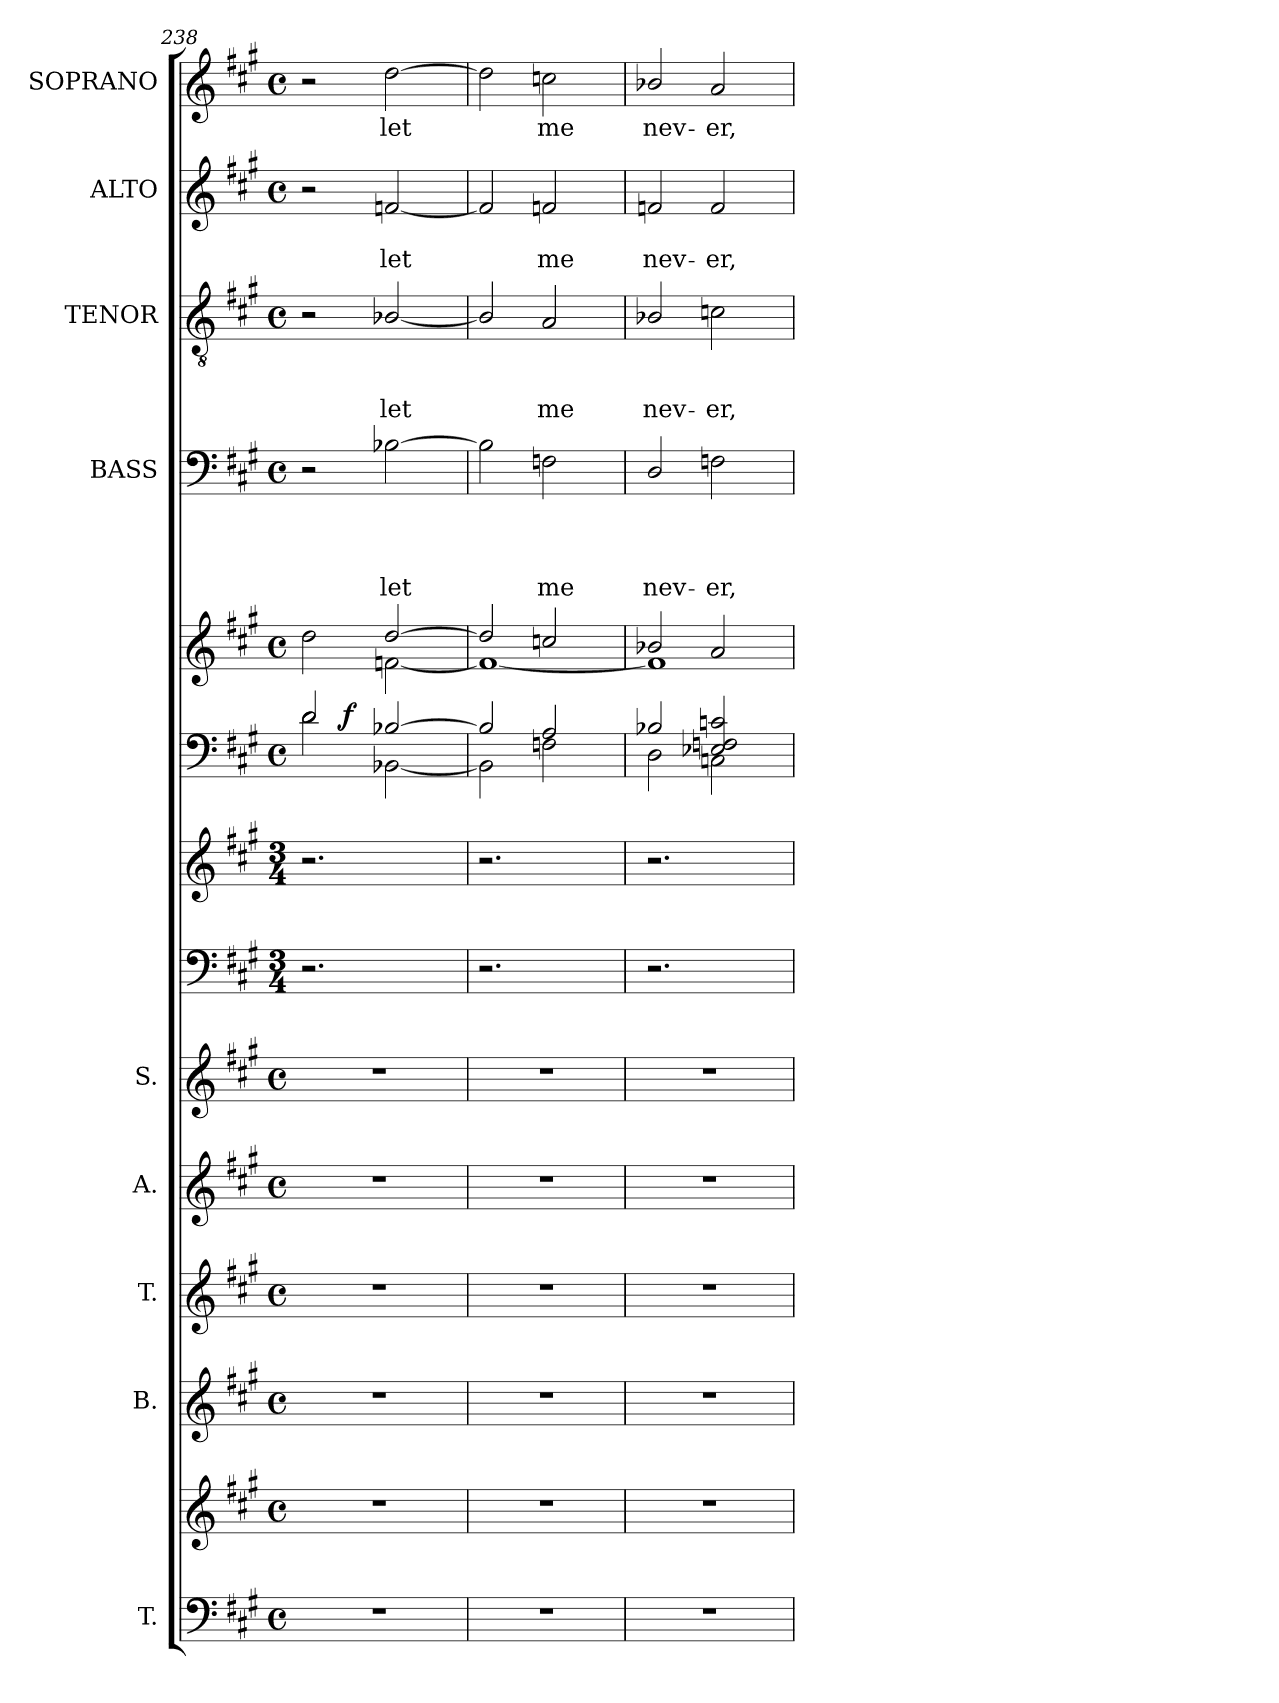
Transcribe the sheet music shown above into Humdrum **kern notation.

**kern	**kern	**kern	**kern	**kern	**kern	**kern	**kern	**kern	**dynam	**kern	**kern	**text	**text	**text	**text	**kern	**text	**text	**text	**kern	**text	**text	**kern	**text
*part13	*part13	*part12	*part11	*part10	*part9	*part8	*part7	*part6	*part6	*part5	*part4	*part4	*part4	*part4	*part4	*part3	*part3	*part3	*part3	*part2	*part2	*part2	*part1	*part1
*staff14	*staff13	*staff12	*staff11	*staff10	*staff9	*staff8	*staff7	*staff6	*staff6	*staff5	*staff4	*staff4	*staff4	*staff4	*staff4	*staff3	*staff3	*staff3	*staff3	*staff2	*staff2	*staff2	*staff1	*staff1
*I"T.	*	*I"B.	*I"T.	*I"A.	*I"S.	*	*	*	*	*	*I"BASS	*	*	*	*	*I"TENOR	*	*	*	*I"ALTO	*	*	*I"SOPRANO	*
*	*	*	*	*	*	*	*	*	*	*	*I'B.	*	*	*	*	*I'T.	*	*	*	*I'A.	*	*	*I'S.	*
*clefF4	*clefG2	*clefG2	*clefG2	*clefG2	*clefG2	*clefF4	*clefG2	*clefF4	*	*clefG2	*clefF4	*	*	*	*	*clefGv2	*	*	*	*clefG2	*	*	*clefG2	*
*k[f#c#g#]	*k[f#c#g#]	*k[f#c#g#]	*k[f#c#g#]	*k[f#c#g#]	*k[f#c#g#]	*k[f#c#g#]	*k[f#c#g#]	*k[f#c#g#]	*	*k[f#c#g#]	*k[f#c#g#]	*	*	*	*	*k[f#c#g#]	*	*	*	*k[f#c#g#]	*	*	*k[f#c#g#]	*
*A:	*A:	*A:	*A:	*A:	*A:	*A:	*A:	*A:	*	*A:	*A:	*	*	*	*	*A:	*	*	*	*A:	*	*	*A:	*
*M4/4	*M4/4	*M4/4	*M4/4	*M4/4	*M4/4	*M3/4	*M3/4	*M4/4	*	*M4/4	*M4/4	*	*	*	*	*M4/4	*	*	*	*M4/4	*	*	*M4/4	*
*met(c)	*met(c)	*met(c)	*met(c)	*met(c)	*met(c)	*	*	*met(c)	*	*met(c)	*met(c)	*	*	*	*	*met(c)	*	*	*	*met(c)	*	*	*met(c)	*
=238	=238	=238	=238	=238	=238	=238	=238	=238	=238	=238	=238	=238	=238	=238	=238	=238	=238	=238	=238	=238	=238	=238	=238	=238
*	*	*	*	*	*	*	*	*^	*	*^	*	*	*	*	*	*	*	*	*	*	*	*	*	*
*	*	*	*	*	*	*	*	*	*^	*	*	*	*	*	*	*	*	*	*	*	*	*	*	*	*	*
1r	1r	1r	1r	1r	1r	2.r	2.r	2d/	2d\	4ryy	.	2ryy	2dd\	2r	.	.	.	.	2r	.	.	.	2r	.	.	2r	.
!	!	!	!	!	!	!	!	!	!	!	!LO:DY:a	!	!	!	!	!	!	!	!	!	!	!	!	!	!	!	!
.	.	.	.	.	.	.	.	.	.	2.ryy	f	.	.	.	.	.	.	.	.	.	.	.	.	.	.	.	.
!	!	!	!	!	!	!	!	!	!	!	!	!	!	!	!	!	!	!LO:LY:b	!	!	!	!LO:LY:b	!	!	!LO:LY:b	!	!LO:LY:b
.	.	.	.	.	.	.	.	[>2B-X/	[<2BB-X\	.	.	[>2dd/	[<2fn\	[>2B-X\	.	.	.	let	[<2B-X/	.	.	let	[<2fn/	.	let	[>2dd\	let
.	.	.	.	.	.	4ryy	4ryy	.	.	.	.	.	.	.	.	.	.	.	.	.	.	.	.	.	.	.	.
*	*	*	*	*	*	*	*	*	*v	*v	*	*	*	*	*	*	*	*	*	*	*	*	*	*	*	*	*
=239	=239	=239	=239	=239	=239	=239	=239	=239	=239	=239	=239	=239	=239	=239	=239	=239	=239	=239	=239	=239	=239	=239	=239	=239	=239	=239
1r	1r	1r	1r	1r	1r	2.r	2.r	2B-/]	2BB-\]	.	2dd/]	1f_	2B-\]	.	.	.	.	2B-/]	.	.	.	2f/]	.	.	2dd\]	.
!	!	!	!	!	!	!	!	!	!	!	!	!	!	!	!	!	!LO:LY:b	!	!	!	!LO:LY:b	!	!	!LO:LY:b	!	!LO:LY:b
.	.	.	.	.	.	.	.	2A/	2Fn\	.	2ccn/	.	2Fn\	.	.	.	me	2A/	.	.	me	2fn/	.	me	2ccn\	me
.	.	.	.	.	.	4ryy	4ryy	.	.	.	.	.	.	.	.	.	.	.	.	.	.	.	.	.	.	.
=240	=240	=240	=240	=240	=240	=240	=240	=240	=240	=240	=240	=240	=240	=240	=240	=240	=240	=240	=240	=240	=240	=240	=240	=240	=240	=240
!	!	!	!	!	!	!	!	!	!	!	!	!	!	!	!	!	!LO:LY:b	!	!	!	!LO:LY:b	!	!	!LO:LY:b	!	!LO:LY:b
1r	1r	1r	1r	1r	1r	2.r	2.r	2B-X/	2D\	.	2b-X/	1f]	2D/	.	.	.	nev-	2B-X/	.	.	nev-	2fn/	.	nev-	2b-X/	nev-
!	!	!	!	!	!	!	!	!	!	!	!	!	!	!	!	!	!LO:LY:b	!	!	!	!LO:LY:b	!	!	!LO:LY:b	!	!LO:LY:b
.	.	.	.	.	.	.	.	2E-X/ 2Fn/ 2cn/	2Cn\	.	2a/	.	2Fn\	.	.	.	-er,	2cn\	.	.	-er,	2f/	.	-er,	2a/	-er,
.	.	.	.	.	.	4ryy	4ryy	.	.	.	.	.	.	.	.	.	.	.	.	.	.	.	.	.	.	.
*	*	*	*	*	*	*	*	*v	*v	*	*	*	*	*	*	*	*	*	*	*	*	*	*	*	*	*
*	*	*	*	*	*	*	*	*	*	*v	*v	*	*	*	*	*	*	*	*	*	*	*	*	*	*
=	=	=	=	=	=	=	=	=	=	=	=	=	=	=	=	=	=	=	=	=	=	=	=	=
*-	*-	*-	*-	*-	*-	*-	*-	*-	*-	*-	*-	*-	*-	*-	*-	*-	*-	*-	*-	*-	*-	*-	*-	*-
